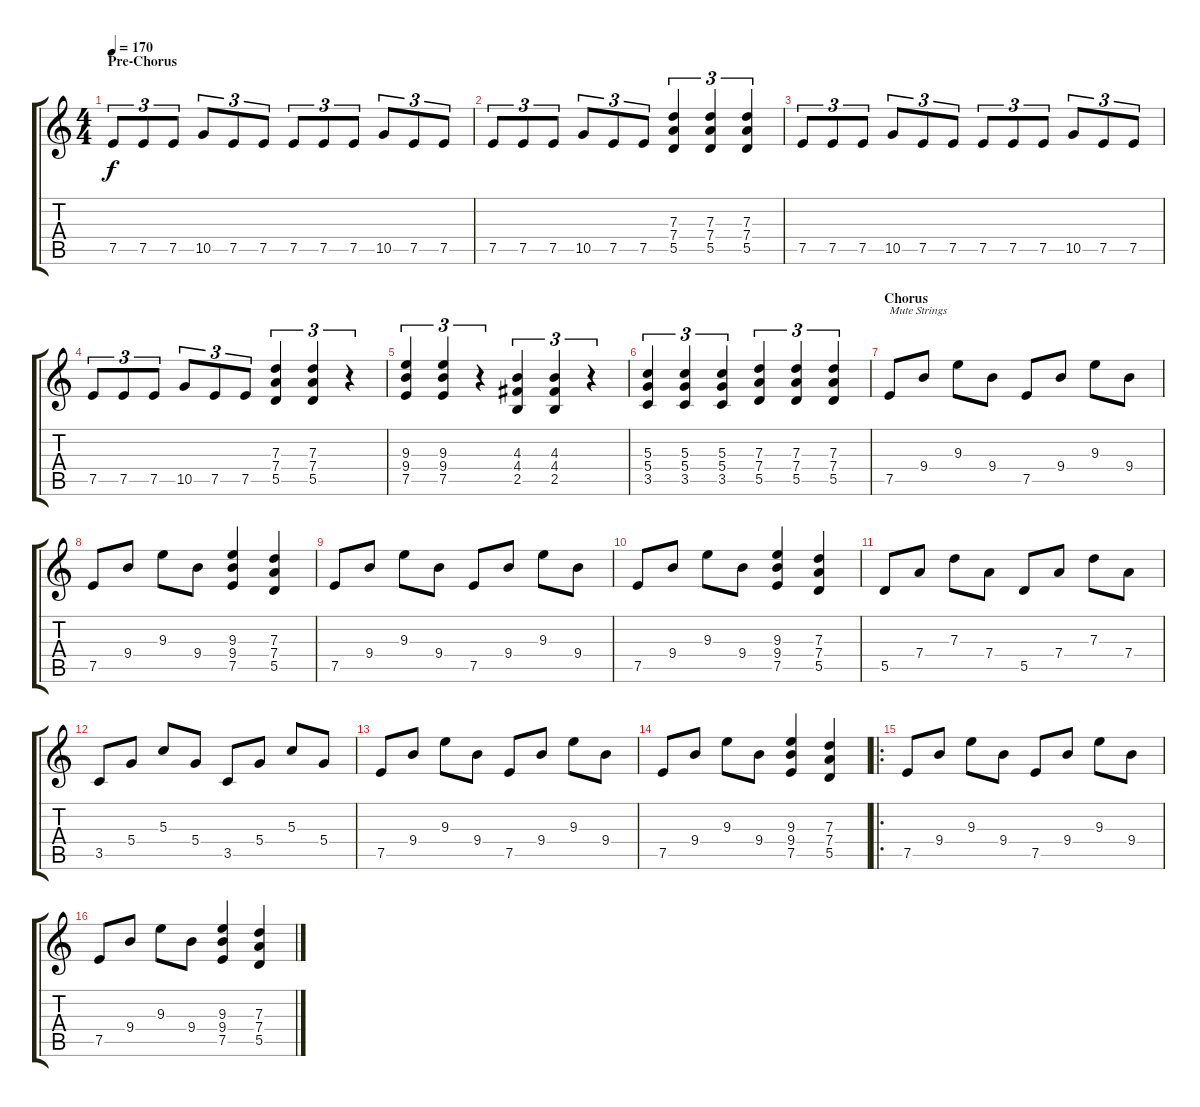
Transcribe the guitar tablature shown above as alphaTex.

\track "" {instrument overdrivenguitar}
\staff {score tabs}
\tuning (E4 B3 G3 D3 A2 E2) {hide}
\ts (4 4)
\section ("" "Pre-Chorus")
\tempo 170
\clef g2
\ks c
7.5.8{tu (3 2) dy f} 7.5.8{tu (3 2)} 7.5.8{tu (3 2)} 10.5.8{tu (3 2)} 7.5.8{tu (3 2)} 7.5.8{tu (3 2)} 7.5.8{tu (3 2)} 7.5.8{tu (3 2)} 7.5.8{tu (3 2)} 10.5.8{tu (3 2)} 7.5.8{tu (3 2)} 7.5.8{tu (3 2)} |
7.5.8{tu (3 2)} 7.5.8{tu (3 2)} 7.5.8{tu (3 2)} 10.5.8{tu (3 2)} 7.5.8{tu (3 2)} 7.5.8{tu (3 2)} (7.3 7.4 5.5).4{tu (3 2)} (7.3 7.4 5.5).4{tu (3 2)} (7.3 7.4 5.5).4{tu (3 2)} |
7.5.8{tu (3 2)} 7.5.8{tu (3 2)} 7.5.8{tu (3 2)} 10.5.8{tu (3 2)} 7.5.8{tu (3 2)} 7.5.8{tu (3 2)} 7.5.8{tu (3 2)} 7.5.8{tu (3 2)} 7.5.8{tu (3 2)} 10.5.8{tu (3 2)} 7.5.8{tu (3 2)} 7.5.8{tu (3 2)} |
7.5.8{tu (3 2)} 7.5.8{tu (3 2)} 7.5.8{tu (3 2)} 10.5.8{tu (3 2)} 7.5.8{tu (3 2)} 7.5.8{tu (3 2)} (7.3 7.4 5.5).4{tu (3 2)} (7.3 7.4 5.5).4{tu (3 2)} r.4{tu (3 2)} |
(9.3 9.4 7.5).4{tu (3 2)} (9.3 9.4 7.5).4{tu (3 2)} r.4{tu (3 2)} (4.3 4.4 2.5).4{tu (3 2)} (4.3 4.4 2.5).4{tu (3 2)} r.4{tu (3 2)} |
(5.3 5.4 3.5).4{tu (3 2)} (5.3 5.4 3.5).4{tu (3 2)} (5.3 5.4 3.5).4{tu (3 2)} (7.3 7.4 5.5).4{tu (3 2)} (7.3 7.4 5.5).4{tu (3 2)} (7.3 7.4 5.5).4{tu (3 2)} |
\section ("" "Chorus")
7.5.8{txt "Mute Strings"} 9.4.8 9.3.8 9.4.8 7.5.8 9.4.8 9.3.8 9.4.8 |
7.5.8 9.4.8 9.3.8 9.4.8 (9.3 9.4 7.5).4 (7.3 7.4 5.5).4 |
7.5.8 9.4.8 9.3.8 9.4.8 7.5.8 9.4.8 9.3.8 9.4.8 |
7.5.8 9.4.8 9.3.8 9.4.8 (9.3 9.4 7.5).4 (7.3 7.4 5.5).4 |
5.5.8 7.4.8 7.3.8 7.4.8 5.5.8 7.4.8 7.3.8 7.4.8 |
3.5.8 5.4.8 5.3.8 5.4.8 3.5.8 5.4.8 5.3.8 5.4.8 |
7.5.8 9.4.8 9.3.8 9.4.8 7.5.8 9.4.8 9.3.8 9.4.8 |
7.5.8 9.4.8 9.3.8 9.4.8 (9.3 9.4 7.5).4 (7.3 7.4 5.5).4 |
\ro
7.5.8 9.4.8 9.3.8 9.4.8 7.5.8 9.4.8 9.3.8 9.4.8 |
7.5.8 9.4.8 9.3.8 9.4.8 (9.3 9.4 7.5).4 (7.3 7.4 5.5).4
